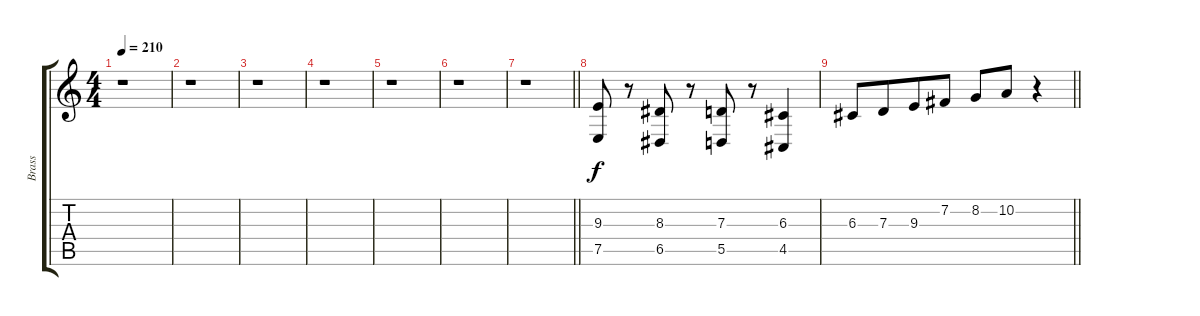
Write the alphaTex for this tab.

\track ("Brass" "Brass") {instrument brasssection}
\staff {score tabs}
\tuning (E4 B3 G3 D3 A2 E2) {hide}
\ts (4 4)
\tempo 210
\clef g2
\ks c
r.1{dy mf} |
r.1 |
r.1 |
r.1 |
r.1 |
r.1 |
\barLineRight lightlight
r.1 |
(9.3 7.5).8{dy f volume 16 balance 4} r.8 (8.3 6.5).8 r.8 (7.3 5.5).8 r.8 (6.3 4.5).4 |
\barLineRight lightlight
6.3.8 7.3.8{beam merge} 9.3.8 7.2.8 8.2.8 10.2.8 r.4
